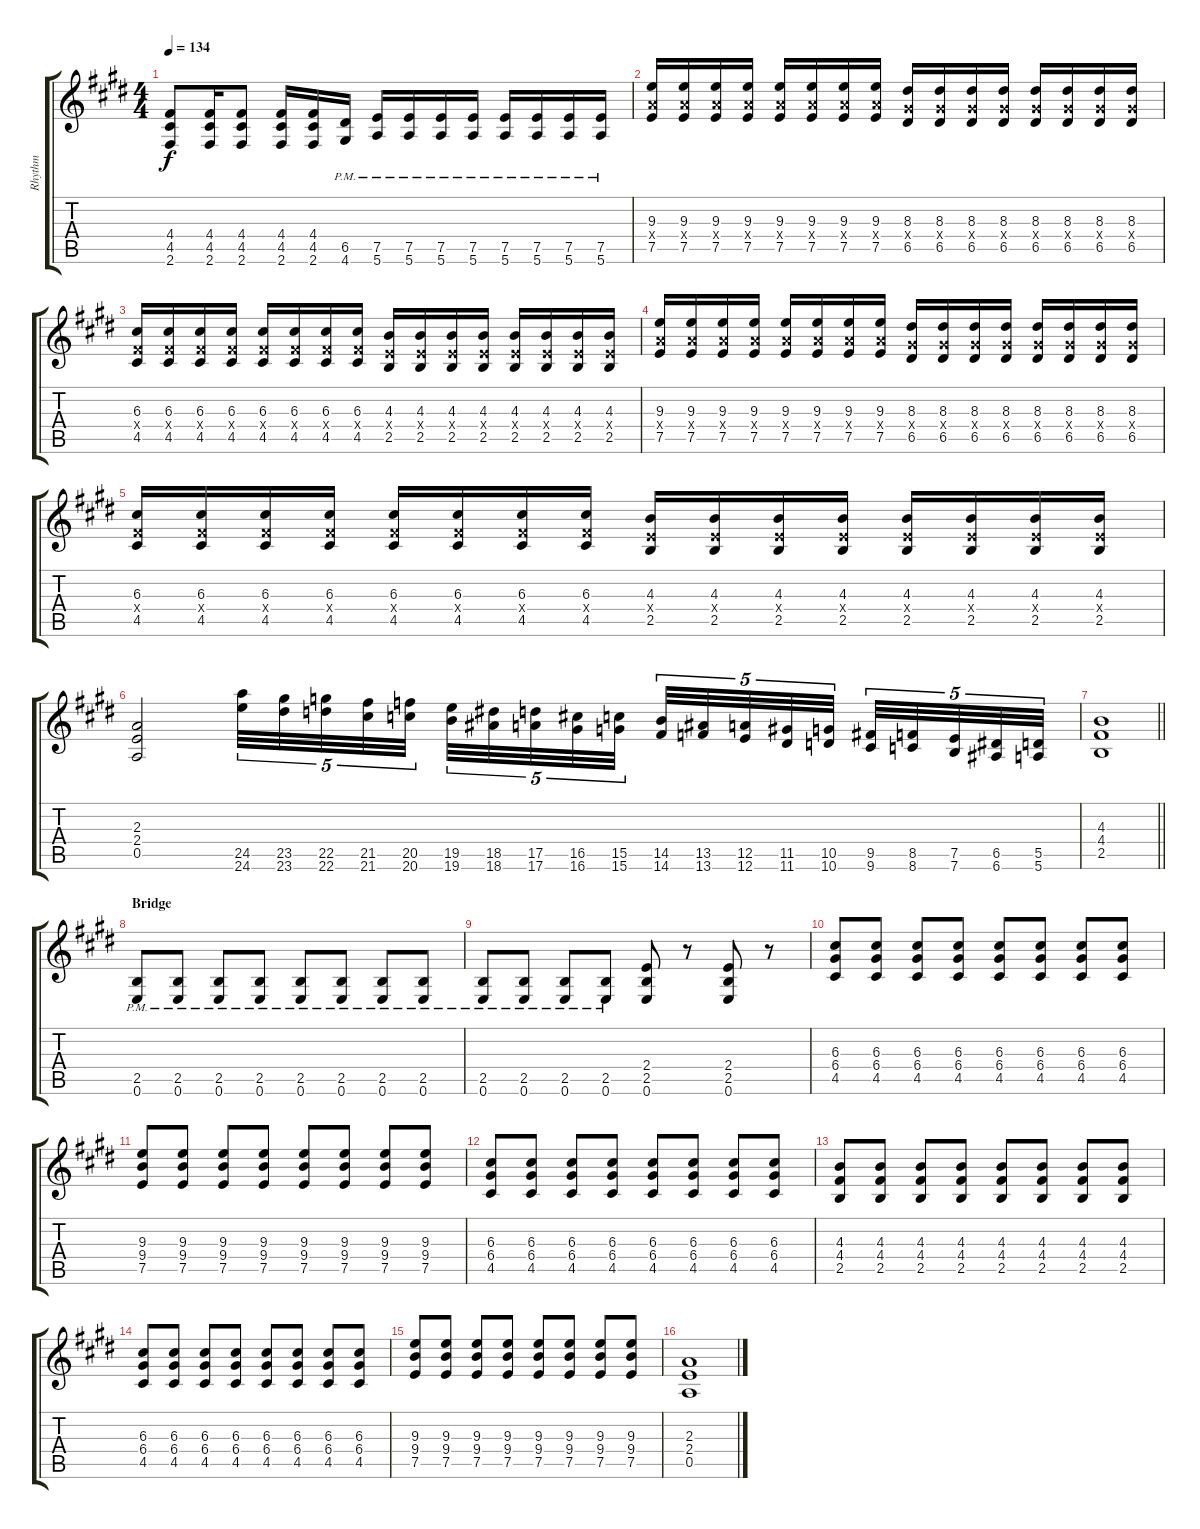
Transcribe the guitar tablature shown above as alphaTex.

\track ("Rhythm" "Rhythm") {instrument distortionguitar}
\staff {score tabs}
\tuning (E4 B3 G3 D3 A2 E2) {hide}
\ts (4 4)
\tempo 134
\clef g2
\ks e
(4.4 4.5 2.6).8{dy f} (4.4 4.5 2.6).16 (4.4 4.5 2.6).8 (4.4 4.5 2.6).16 (4.4 4.5 2.6).16 (6.5{pm} 4.6{pm}).16 (7.5{pm} 5.6{pm}).16 (7.5{pm} 5.6{pm}).16 (7.5{pm} 5.6{pm}).16 (7.5{pm} 5.6{pm}).16 (7.5{pm} 5.6{pm}).16 (7.5{pm} 5.6{pm}).16 (7.5{pm} 5.6{pm}).16 (7.5{pm} 5.6{pm}).16 |
(9.3 7.4{x} 7.5).16 (9.3 7.4{x} 7.5).16 (9.3 7.4{x} 7.5).16 (9.3 7.4{x} 7.5).16 (9.3 7.4{x} 7.5).16 (9.3 7.4{x} 7.5).16 (9.3 7.4{x} 7.5).16 (9.3 7.4{x} 7.5).16 (8.3 6.4{x} 6.5).16 (8.3 6.4{x} 6.5).16 (8.3 6.4{x} 6.5).16 (8.3 6.4{x} 6.5).16 (8.3 6.4{x} 6.5).16 (8.3 6.4{x} 6.5).16 (8.3 6.4{x} 6.5).16 (8.3 6.4{x} 6.5).16 |
(6.3 4.4{x} 4.5).16 (6.3 4.4{x} 4.5).16 (6.3 4.4{x} 4.5).16 (6.3 4.4{x} 4.5).16 (6.3 4.4{x} 4.5).16 (6.3 4.4{x} 4.5).16 (6.3 4.4{x} 4.5).16 (6.3 4.4{x} 4.5).16 (4.3 2.4{x} 2.5).16 (4.3 2.4{x} 2.5).16 (4.3 2.4{x} 2.5).16 (4.3 2.4{x} 2.5).16 (4.3 2.4{x} 2.5).16 (4.3 2.4{x} 2.5).16 (4.3 2.4{x} 2.5).16 (4.3 2.4{x} 2.5).16 |
(9.3 7.4{x} 7.5).16 (9.3 7.4{x} 7.5).16 (9.3 7.4{x} 7.5).16 (9.3 7.4{x} 7.5).16 (9.3 7.4{x} 7.5).16 (9.3 7.4{x} 7.5).16 (9.3 7.4{x} 7.5).16 (9.3 7.4{x} 7.5).16 (8.3 6.4{x} 6.5).16 (8.3 6.4{x} 6.5).16 (8.3 6.4{x} 6.5).16 (8.3 6.4{x} 6.5).16 (8.3 6.4{x} 6.5).16 (8.3 6.4{x} 6.5).16 (8.3 6.4{x} 6.5).16 (8.3 6.4{x} 6.5).16 |
(6.3 4.4{x} 4.5).16 (6.3 4.4{x} 4.5).16 (6.3 4.4{x} 4.5).16 (6.3 4.4{x} 4.5).16 (6.3 4.4{x} 4.5).16 (6.3 4.4{x} 4.5).16 (6.3 4.4{x} 4.5).16 (6.3 4.4{x} 4.5).16 (4.3 2.4{x} 2.5).16 (4.3 2.4{x} 2.5).16 (4.3 2.4{x} 2.5).16 (4.3 2.4{x} 2.5).16 (4.3 2.4{x} 2.5).16 (4.3 2.4{x} 2.5).16 (4.3 2.4{x} 2.5).16 (4.3 2.4{x} 2.5).16 |
(2.3 2.4 0.5).2 (24.5 24.6).32{tu (5 4) balance 16} (23.5 23.6).32{tu (5 4)} (22.5 22.6).32{tu (5 4)} (21.5 21.6).32{tu (5 4)} (20.5 20.6).32{tu (5 4) beam splitsecondary} (19.5 19.6).32{tu (5 4)} (18.5 18.6).32{tu (5 4)} (17.5 17.6).32{tu (5 4)} (16.5 16.6).32{tu (5 4)} (15.5 15.6).32{tu (5 4)} (14.5 14.6).32{tu (5 4)} (13.5 13.6).32{tu (5 4)} (12.5 12.6).32{tu (5 4)} (11.5 11.6).32{tu (5 4)} (10.5 10.6).32{tu (5 4) beam splitsecondary} (9.5 9.6).32{tu (5 4)} (8.5 8.6).32{tu (5 4)} (7.5 7.6).32{tu (5 4)} (6.5 6.6).32{tu (5 4)} (5.5 5.6).32{tu (5 4)} |
\barLineRight lightlight
(4.3 4.4 2.5).1{balance 6} |
\section ("" "Bridge")
(2.5{pm} 0.6{pm}).8{balance 10} (2.5{pm} 0.6{pm}).8 (2.5{pm} 0.6{pm}).8 (2.5{pm} 0.6{pm}).8 (2.5{pm} 0.6{pm}).8 (2.5{pm} 0.6{pm}).8 (2.5{pm} 0.6{pm}).8 (2.5{pm} 0.6{pm}).8 |
(2.5{pm} 0.6{pm}).8 (2.5{pm} 0.6{pm}).8 (2.5{pm} 0.6{pm}).8 (2.5{pm} 0.6{pm}).8 (2.4 2.5 0.6).8 r.8 (2.4 2.5 0.6).8 r.8 |
(6.3 6.4 4.5).8 (6.3 6.4 4.5).8 (6.3 6.4 4.5).8 (6.3 6.4 4.5).8 (6.3 6.4 4.5).8 (6.3 6.4 4.5).8 (6.3 6.4 4.5).8 (6.3 6.4 4.5).8 |
(9.3 9.4 7.5).8 (9.3 9.4 7.5).8 (9.3 9.4 7.5).8 (9.3 9.4 7.5).8 (9.3 9.4 7.5).8 (9.3 9.4 7.5).8 (9.3 9.4 7.5).8 (9.3 9.4 7.5).8 |
(6.3 6.4 4.5).8 (6.3 6.4 4.5).8 (6.3 6.4 4.5).8 (6.3 6.4 4.5).8 (6.3 6.4 4.5).8 (6.3 6.4 4.5).8 (6.3 6.4 4.5).8 (6.3 6.4 4.5).8 |
(4.3 4.4 2.5).8 (4.3 4.4 2.5).8 (4.3 4.4 2.5).8 (4.3 4.4 2.5).8 (4.3 4.4 2.5).8 (4.3 4.4 2.5).8 (4.3 4.4 2.5).8 (4.3 4.4 2.5).8 |
(6.3 6.4 4.5).8 (6.3 6.4 4.5).8 (6.3 6.4 4.5).8 (6.3 6.4 4.5).8 (6.3 6.4 4.5).8 (6.3 6.4 4.5).8 (6.3 6.4 4.5).8 (6.3 6.4 4.5).8 |
(9.3 9.4 7.5).8 (9.3 9.4 7.5).8 (9.3 9.4 7.5).8 (9.3 9.4 7.5).8 (9.3 9.4 7.5).8 (9.3 9.4 7.5).8 (9.3 9.4 7.5).8 (9.3 9.4 7.5).8 |
(2.3 2.4 0.5).1
